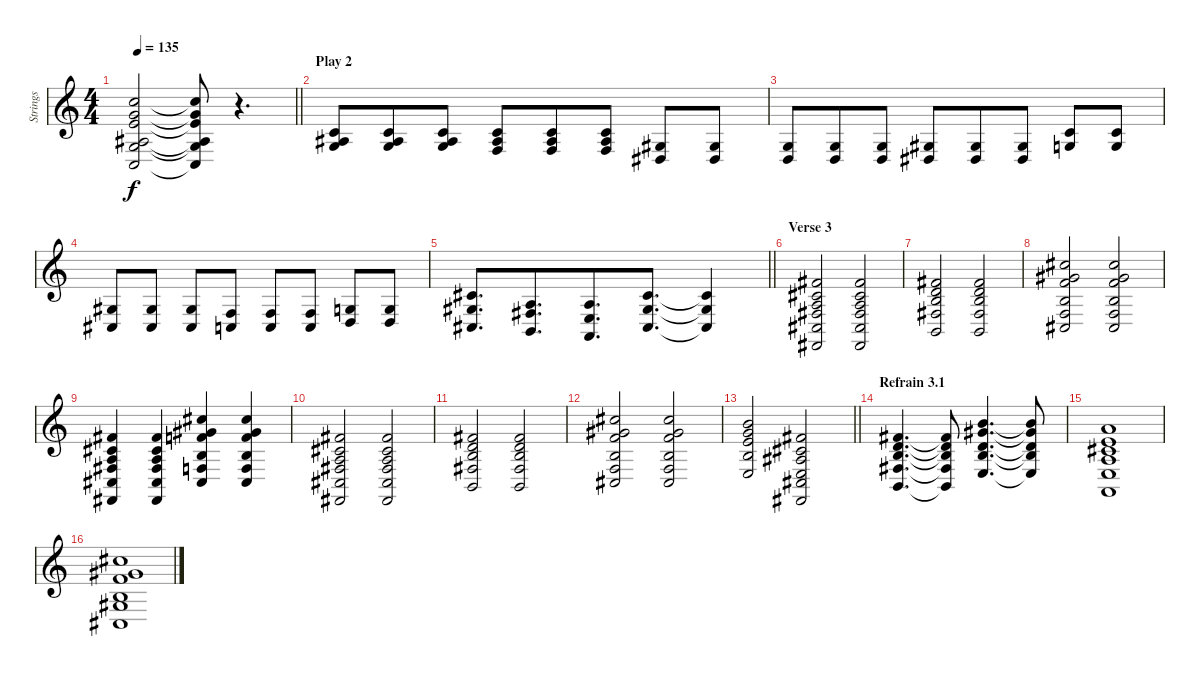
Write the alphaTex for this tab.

\track ("Strings" "Strings") {instrument stringensemble1}
\staff {score}
\tuning (E4 B3 G3 D3 A2 E2) {hide}
\ts (4 4)
\tempo 135
\clef g2
\barLineRight lightlight
\ks c
(8.1 8.2 9.3 8.4 10.5 8.6).2{dy f} (8.1{t} 8.2{t} 9.3{t} 8.4{t} 10.5{t} 8.6{t}).8 r.4{d} |
\section ("" "Play 2")
(1.2 3.3 5.4).8 (1.2 3.3 5.4).8{beam merge} (1.2 3.3 5.4).8{beam split} (1.2 3.3 3.4).8{beam merge} (1.2 3.3 3.4).8 (1.2 3.3 3.4).8 (6.4 6.5).8 (6.4 6.5).8 |
(5.4 5.5).8 (5.4 5.5).8{beam merge} (5.4 5.5).8{beam split} (6.4 6.5).8{beam merge} (6.4 6.5).8 (6.4 6.5).8 (5.3 5.4).8 (5.3 5.4).8 |
(6.4 4.5).8 (6.4 4.5).8 (6.4 4.5).8 (3.4 3.5).8 (3.4 3.5).8 (3.4 3.5).8 (5.4 5.5).8 (5.4 5.5).8 |
\barLineRight lightlight
(11.4 11.5 9.6).8{d} (7.4 9.5 7.6).8{d beam merge} (7.4 7.5 5.6).8{d beam merge} (2.2 11.5 9.6).8{d} (2.2{t} 11.5{t} 9.6{t}).4 |
\section ("" "Verse 3")
(2.1 2.2 2.3 4.4 4.5 2.6).2 (2.1 2.2 2.3 4.4 4.5 2.6).2 |
(2.1 3.2 4.3 4.4 2.5).2 (2.1 3.2 4.3 4.4 2.5).2 |
(9.1 9.2 10.3 9.4 8.5 9.6).2 (9.1 9.2 10.3 9.4 8.5 9.6).2 |
(2.1 2.2 2.3 4.4 4.5 2.6).4 (2.1 2.2 2.3 4.4 4.5 2.6).4 (9.1 9.2 10.3 9.4 8.5 9.6).4 (9.1 9.2 10.3 9.4 8.5 9.6).4 |
(2.1 2.2 2.3 4.4 4.5 2.6).2 (2.1 2.2 2.3 4.4 4.5 2.6).2 |
(2.1 3.2 4.3 4.4 2.5).2 (2.1 3.2 4.3 4.4 2.5).2 |
(9.1 9.2 10.3 9.4 8.5 9.6).2 (9.1 9.2 10.3 9.4 8.5 9.6).2 |
\barLineRight lightlight
(7.1 8.2 9.3 9.4 7.5).2 (2.1 2.2 3.3 2.4 4.5 2.6).2 |
\section ("" "Refrain 3.1")
(2.1 3.2 4.3 4.4 2.5).4{d} (2.1{t} 3.2{t} 4.3{t} 4.4{t} 2.5{t}).8 (7.1 9.2 7.3 9.4 7.5).4{d} (7.1{t} 9.2{t} 7.3{t} 9.4{t} 7.5{t}).8 |
(5.1 5.2 6.3 7.4 7.5 5.6).1 |
(9.1 9.2 10.3 9.4 11.5 9.6).1
